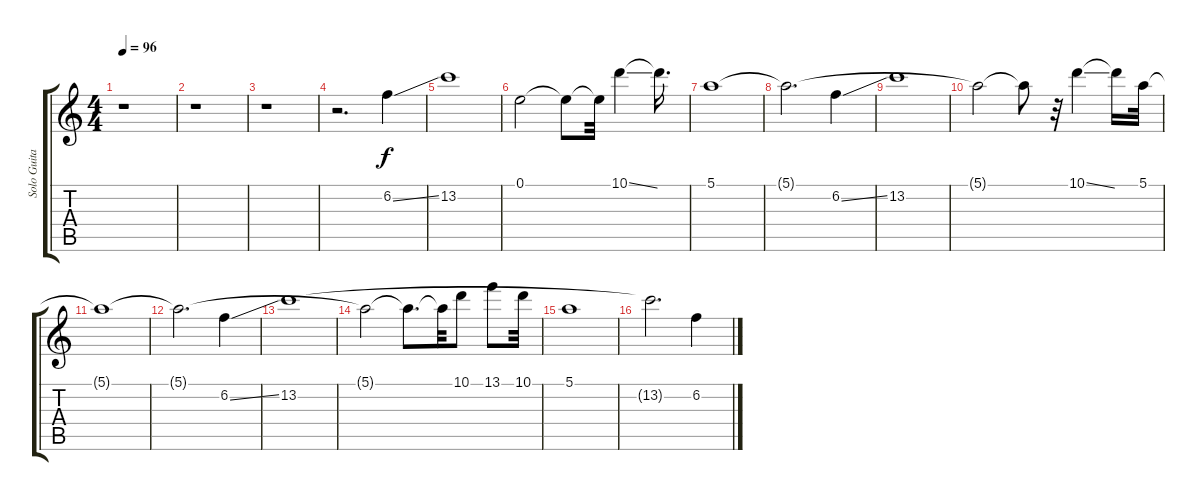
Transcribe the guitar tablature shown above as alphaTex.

\track ("Solo Guitar" "Solo Guita") {instrument distortionguitar}
\staff {score tabs}
\tuning (E4 B3 G3 D3 A2 E2) {hide}
\ts (4 4)
\tempo 96
\clef g2
\ks c
r.1{dy f} |
r.1 |
r.1 |
r.2{d} 6.2{ss}.4 |
13.2.1 |
0.1.2 0.1{t}.8 0.1{t}.32 10.1{ss}.4 10.1{t}.16{d} |
5.1.1 |
5.1{t}.2{d} 6.2{ss}.4 |
13.2.1 |
5.1{t}.2 5.1{t}.8 r.32 10.1{ss}.4 10.1{t}.16 5.1.32 |
5.1{t}.1 |
5.1{t}.2{d} 6.2{ss}.4 |
13.2.1 |
5.1{t}.2 5.1{t}.8{d} 5.1{t}.32 10.1.8 13.1.8 10.1.32 |
5.1.1 |
13.2{t}.2{d} 6.2{ss}.4
